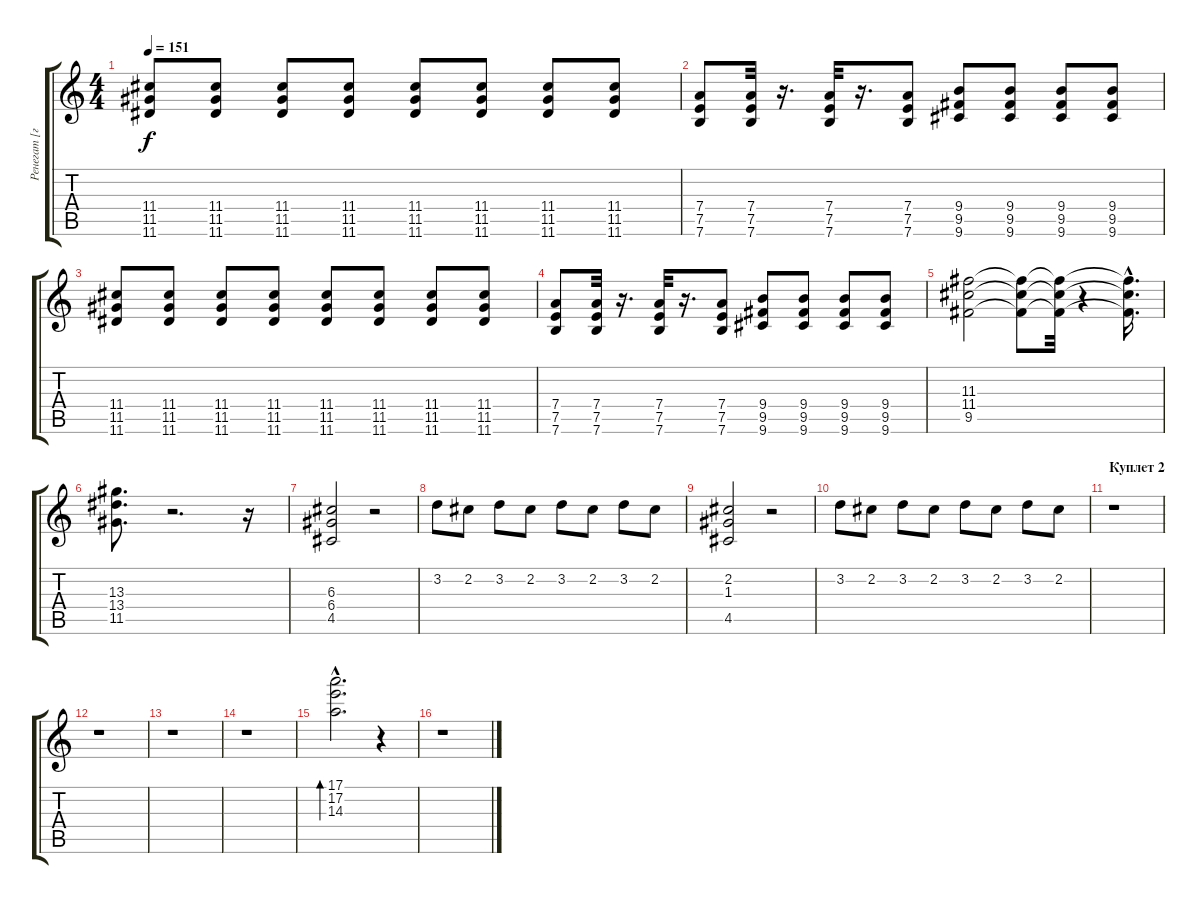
\track ("Ренегат [гитара]" "Ренегат [г") {instrument distortionguitar}
\staff {score tabs}
\tuning (E4 B3 G3 D3 A2 E2) {hide}
\ts (4 4)
\tempo 151
\clef g2
\ks c
(11.4 11.5 11.6).8{dy f} (11.4 11.5 11.6).8 (11.4 11.5 11.6).8 (11.4 11.5 11.6).8 (11.4 11.5 11.6).8 (11.4 11.5 11.6).8 (11.4 11.5 11.6).8 (11.4 11.5 11.6).8 |
(7.4 7.5 7.6).8 (7.4 7.5 7.6).32 r.16{d} (7.4 7.5 7.6).32 r.16{d} (7.4 7.5 7.6).8 (9.4 9.5 9.6).8 (9.4 9.5 9.6).8 (9.4 9.5 9.6).8 (9.4 9.5 9.6).8 |
(11.4 11.5 11.6).8 (11.4 11.5 11.6).8 (11.4 11.5 11.6).8 (11.4 11.5 11.6).8 (11.4 11.5 11.6).8 (11.4 11.5 11.6).8 (11.4 11.5 11.6).8 (11.4 11.5 11.6).8 |
(7.4 7.5 7.6).8 (7.4 7.5 7.6).32 r.16{d} (7.4 7.5 7.6).32 r.16{d} (7.4 7.5 7.6).8 (9.4 9.5 9.6).8 (9.4 9.5 9.6).8 (9.4 9.5 9.6).8 (9.4 9.5 9.6).8 |
(11.3 11.4 9.5).2 (11.3{t} 11.4{t} 9.5{t}).8 (11.3{t} 11.4{t} 9.5{t}).32 r.4 (11.3{hac t} 11.4{hac t} 9.5{hac t}).16{d} |
(13.3 13.4 11.5).8{d} r.2{d} r.16 |
(6.3 6.4 4.5).2 r.2 |
3.2.8 2.2.8 3.2.8 2.2.8 3.2.8 2.2.8 3.2.8 2.2.8 |
(2.2 1.3 4.5).2 r.2 |
3.2.8 2.2.8 3.2.8 2.2.8 3.2.8 2.2.8 3.2.8 2.2.8 |
\section ("" "Куплет 2")
r.1 |
r.1 |
r.1 |
r.1 |
(17.1{hac} 17.2{hac} 14.3{hac}).2{d bd 240 instrument electricguitarclean} r.4 |
r.1
